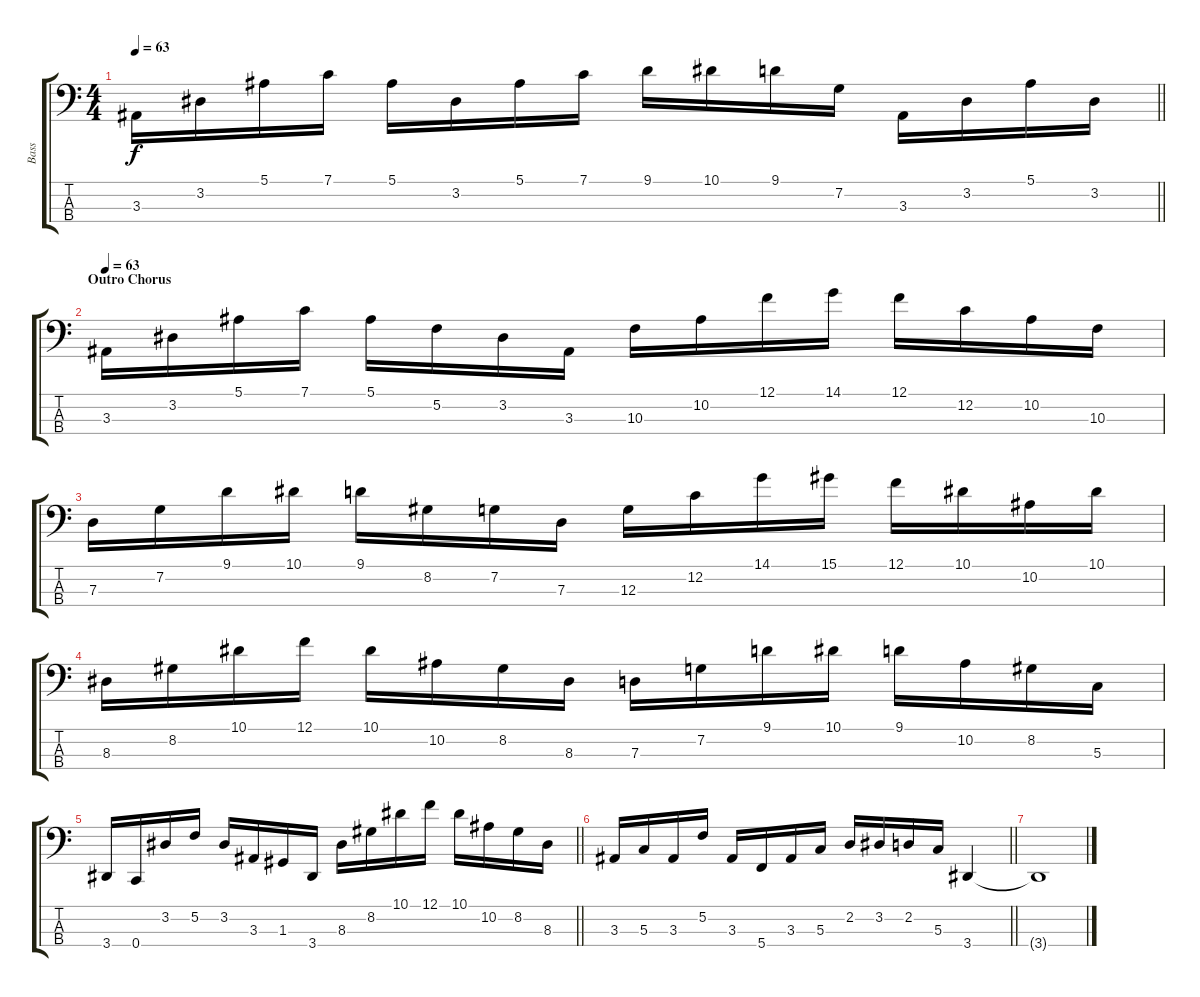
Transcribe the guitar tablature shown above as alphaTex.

\track ("Bass" "Bass") {instrument electricbassfinger}
\staff {score tabs}
\tuning (F2 C2 G1 C1) {hide}
\ts (4 4)
\tempo 63
\clef f4
\barLineRight lightlight
\ks c
3.3.16{dy f} 3.2.16 5.1.16 7.1.16 5.1.16 3.2.16 5.1.16 7.1.16 9.1.16 10.1.16 9.1.16 7.2.16 3.3.16 3.2.16 5.1.16 3.2.16 |
\section ("" "Outro Chorus")
\tempo 63
3.3.16{volume 16} 3.2.16 5.1.16 7.1.16 5.1.16 5.2.16 3.2.16 3.3.16 10.3.16 10.2.16 12.1.16 14.1.16 12.1.16 12.2.16 10.2.16 10.3.16 |
7.3.16 7.2.16 9.1.16 10.1.16 9.1.16 8.2.16 7.2.16 7.3.16 12.3.16 12.2.16 14.1.16 15.1.16 12.1.16 10.1.16 10.2.16 10.1.16 |
8.3.16 8.2.16 10.1.16 12.1.16 10.1.16 10.2.16 8.2.16 8.3.16 7.3.16 7.2.16 9.1.16 10.1.16 9.1.16 10.2.16 8.2.16 5.3.16 |
\barLineRight lightlight
3.4.16 0.4.16 3.2.16 5.2.16 3.2.16 3.3.16 1.3.16 3.4.16 8.3.16 8.2.16 10.1.16 12.1.16 10.1.16 10.2.16 8.2.16 8.3.16 |
\barLineRight lightlight
3.3.16 5.3.16 3.3.16 5.2.16 3.3.16 5.4.16 3.3.16 5.3.16 2.2.16 3.2.16 2.2.16 5.3.16 3.4.4 |
3.4{t}.1
